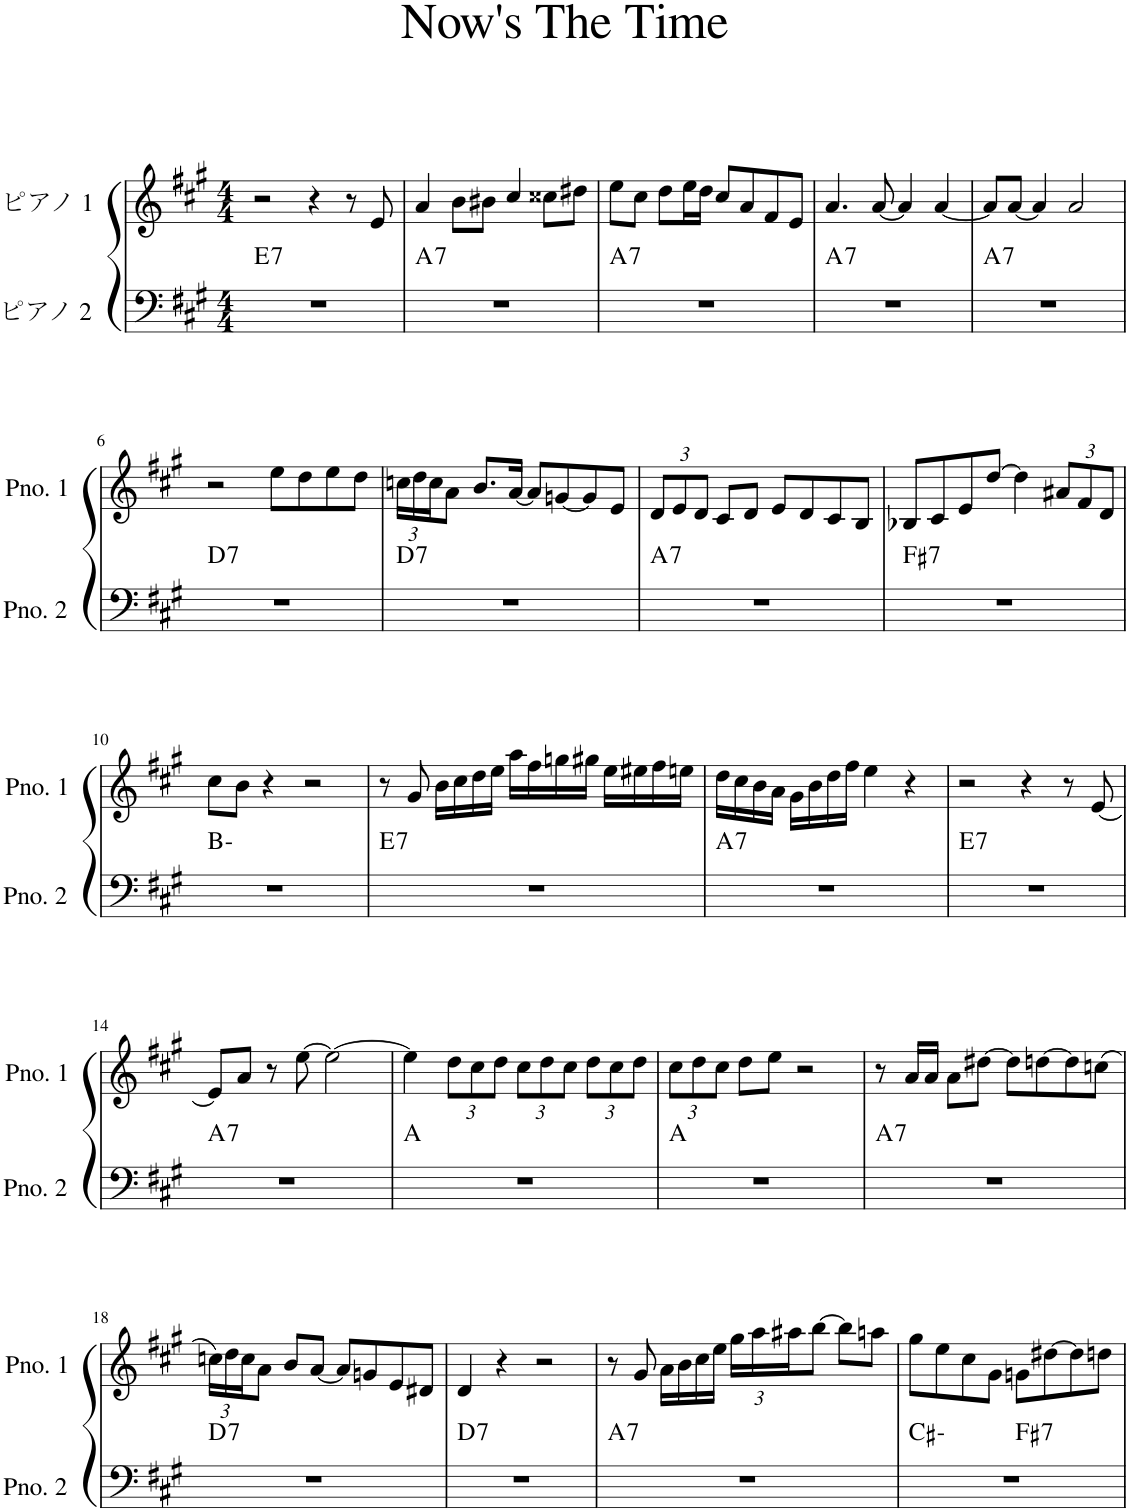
**kern	**harte	**kern
*part2	*part2	*part1
*staff2	*	*staff1
*I"ピアノ 2	*	*I"ピアノ 1
*clefF4	*	*clefG2
*k[f#c#g#]	*	*k[f#c#g#]
*M4/4	*	*M4/4
=1	=1	=1
!	!LO:H:kt=7	!
1r	E:7	2r
.	.	4r
.	.	8r
.	.	8e/
=2	=2	=2
!	!LO:H:kt=7	!
1r	A:7	4a/
.	.	8b\L
.	.	8b#X\J
.	.	4cc#/
.	.	8cc##X\L
.	.	8dd#X\J
=3	=3	=3
!	!LO:H:kt=7	!
1r	A:7	8ee\L
.	.	8cc#\J
.	.	8dd\L
.	.	16ee\L
.	.	16dd\JJ
.	.	8cc#/L
.	.	8a/
.	.	8f#/
.	.	8e/J
=4	=4	=4
!	!LO:H:kt=7	!
1r	A:7	4.a/
.	.	[8a/
.	.	4a/]
.	.	[4a/
=5	=5	=5
!	!LO:H:kt=7	!
1r	A:7	8a/L]
.	.	[8a/J
.	.	4a/]
.	.	2a/
!!LO:LB:g=z
=6	=6	=6
!	!LO:H:kt=7	!
1r	D:7	2r
.	.	8ee\L
.	.	8dd\
.	.	8ee\
.	.	8dd\J
=7	=7	=7
*	*	*Xbrackettup
!	!LO:H:kt=7	!
1r	D:7	24ccn\LL
.	.	24dd\
.	.	24cc\J
.	.	8a\J
.	.	8.b/L
.	.	[16a/Jk
.	.	8a/L]
.	.	[8gn/
.	.	8g/]
.	.	8e/J
=8	=8	=8
!	!LO:H:kt=7	!
1r	A:7	12d/L
.	.	12e/
.	.	12d/J
.	.	8c#/L
.	.	8d/J
.	.	8e/L
.	.	8d/
.	.	8c#/
.	.	8B/J
=9	=9	=9
!	!LO:H:kt=7	!
1r	F#:7	8B-X/L
.	.	8c#/
.	.	8e/
.	.	[8dd/J
.	.	4dd\]
.	.	12a#X/L
.	.	12f#/
.	.	12d/J
!!LO:LB:g=z
=10	=10	=10
1r	B:min	8cc#\L
.	.	8b\J
.	.	4r
.	.	2r
=11	=11	=11
!	!LO:H:kt=7	!
1r	E:7	8r
.	.	8g#/
.	.	16b\LL
.	.	16cc#\
.	.	16dd\
.	.	16ee\JJ
.	.	16aa\LL
.	.	16ff#\
.	.	16ggn\
.	.	16gg#X\JJ
.	.	16ee\LL
.	.	16ee#X\
.	.	16ff#\
.	.	16een\JJ
=12	=12	=12
!	!LO:H:kt=7	!
1r	A:7	16dd\LL
.	.	16cc#\
.	.	16b\
.	.	16a\JJ
.	.	16g#\LL
.	.	16b\
.	.	16dd\
.	.	16ff#\JJ
.	.	4ee\
.	.	4r
=13	=13	=13
!	!LO:H:kt=7	!
1r	E:7	2r
.	.	4r
.	.	8r
.	.	[8e/
!!LO:LB:g=z
=14	=14	=14
!	!LO:H:kt=7	!
1r	A:7	8e/L]
.	.	8a/J
.	.	8r
.	.	[8ee\
.	.	2ee\_
=15	=15	=15
1r	A:maj	4ee\]
.	.	12dd\L
.	.	12cc#\
.	.	12dd\J
.	.	12cc#\L
.	.	12dd\
.	.	12cc#\J
.	.	12dd\L
.	.	12cc#\
.	.	12dd\J
=16	=16	=16
1r	A:maj	12cc#\L
.	.	12dd\
.	.	12cc#\J
.	.	8dd\L
.	.	8ee\J
.	.	2r
=17	=17	=17
!	!LO:H:kt=7	!
1r	A:7	8r
.	.	16a/LL
.	.	16a/JJ
.	.	8a\L
.	.	[8dd#X\J
.	.	8dd#\L]
.	.	[8ddn\
.	.	8dd\]
.	.	(8ccn\J
!!LO:LB:g=z
=18	=18	=18
!	!LO:H:kt=7	!
1r	D:7	24ccn\LL)
.	.	24dd\
.	.	24cc\J
.	.	8a\J
.	.	8b/L
.	.	[8a/J
.	.	8a/L]
.	.	8gn/
.	.	8e/
.	.	8d#X/J
=19	=19	=19
!	!LO:H:kt=7	!
1r	D:7	4d/
.	.	4r
.	.	2r
=20	=20	=20
!	!LO:H:kt=7	!
1r	A:7	8r
.	.	8g#/
.	.	16a\LL
.	.	16b\
.	.	16cc#\
.	.	16ee\JJ
.	.	24gg#\LL
.	.	24aa\
.	.	24aa#X\J
.	.	[8bb\J
.	.	8bb\L]
.	.	8aan\J
=21	=21	=21
*^	*	*
1r	2ryy	C#:min	8gg#\L
.	.	.	8ee\
.	.	.	8cc#\
.	.	.	8g#\J
!	!	!LO:H:kt=7	!
.	2ryy	F#:7	8gn\L
.	.	.	[8dd#X\
.	.	.	8dd#\]
.	.	.	8ddn\J
*v	*v	*	*
=	=	=
*-	*-	*-
